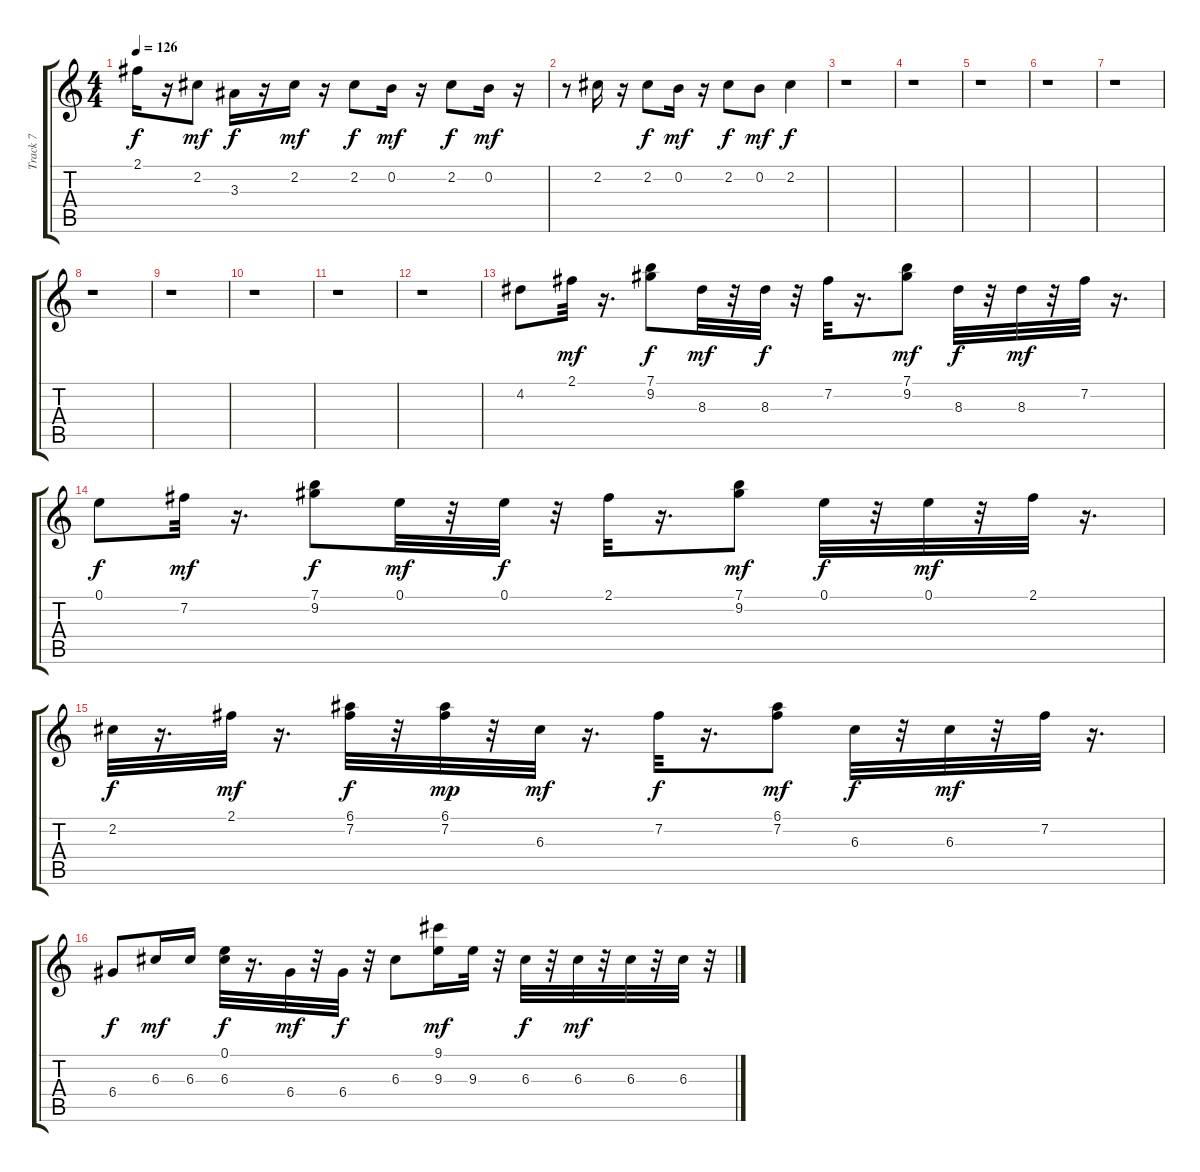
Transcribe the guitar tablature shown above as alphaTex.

\track ("Track 7" "Track 7") {instrument electricguitarmuted}
\staff {score tabs}
\tuning (E4 B3 G3 D3 A2 E2) {hide}
\ts (4 4)
\tempo 126
\clef g2
\ks c
2.1.16{dy f} r.16 2.2.8{dy mf} 3.3.16{dy f} r.16 2.2.16{dy mf} r.16 2.2.8{dy f} 0.2.16{dy mf} r.16 2.2.8{dy f} 0.2.16{dy mf} r.16 |
r.8 2.2.16 r.16 2.2.8{dy f} 0.2.16{dy mf} r.16 2.2.8{dy f} 0.2.8{dy mf} 2.2.4{dy f} |
r.1 |
r.1 |
r.1 |
r.1 |
r.1 |
r.1 |
r.1 |
r.1 |
r.1 |
r.1 |
4.2.8 2.1.32{dy mf} r.16{d} (7.1 9.2).8{dy f} 8.3.32{dy mf} r.32 8.3.32{dy f} r.32 7.2.32 r.16{d} (7.1 9.2).8{dy mf} 8.3.32{dy f} r.32 8.3.32{dy mf} r.32 7.2.32 r.16{d} |
0.1.8{dy f} 7.2.32{dy mf} r.16{d} (7.1 9.2).8{dy f} 0.1.32{dy mf} r.32 0.1.32{dy f} r.32 2.1.32 r.16{d} (7.1 9.2).8{dy mf} 0.1.32{dy f} r.32 0.1.32{dy mf} r.32 2.1.32 r.16{d} |
2.2.32{dy f} r.16{d} 2.1.32{dy mf} r.16{d} (6.1 7.2).32{dy f} r.32 (6.1 7.2).32{dy mp} r.32 6.3.32{dy mf} r.16{d} 7.2.32{dy f} r.16{d} (6.1 7.2).8{dy mf} 6.3.32{dy f} r.32 6.3.32{dy mf} r.32 7.2.32 r.16{d} |
6.4.8{dy f} 6.3.16{dy mf} 6.3.16 (0.1 6.3).32{dy f} r.16{d} 6.4.32{dy mf} r.32 6.4.32{dy f} r.32 6.3.8 (9.1 9.3).16{dy mf} 9.3.32 r.32 6.3.32{dy f} r.32 6.3.32{dy mf} r.32 6.3.32 r.32 6.3.32 r.32
